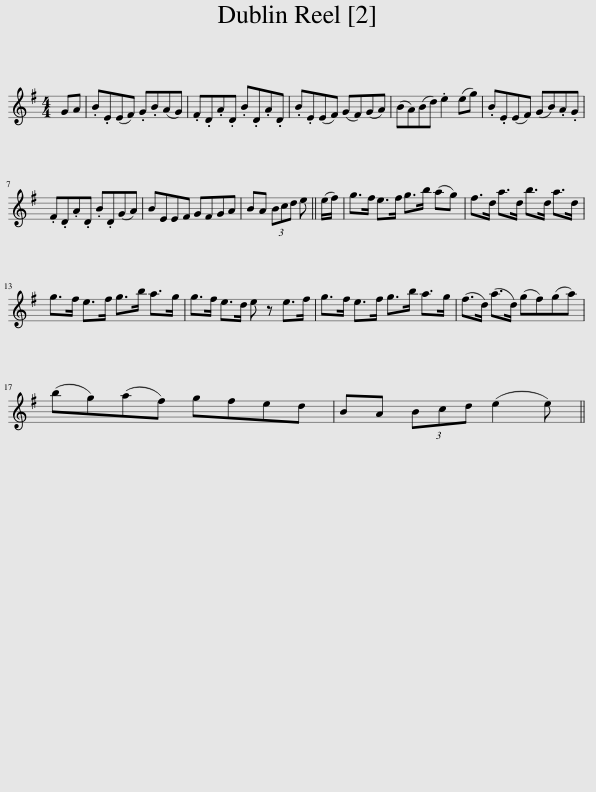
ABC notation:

X:1
L:1/8
M:4/4
I:linebreak $
K:Emin
V:1 treble
V:1
 GA | .B.E(EF) .G.B(AG) | .F.D.A.D .B.D.A.D | .B.E(EF) (GF)(GA) | (BA)(Bd) .e2 (eg) | %5
 .B.E(EF) (GB).A.G |$ .F.D.A.D .B.D(GA) | BEEF GFGA | BA (3Bcd e || (e/f/) | %10
 g>f e>f g>b (ag) | f>d a>d b>d a>d |$ g>f e>f g>b a>g | g>f e>d e z e>f | g>f e>f g>b a>g | %15
 (f>d) (a>d) (gf)(ga) |$ (bg)(af) gfed | BA (3Bcd (e2 e) || %18
